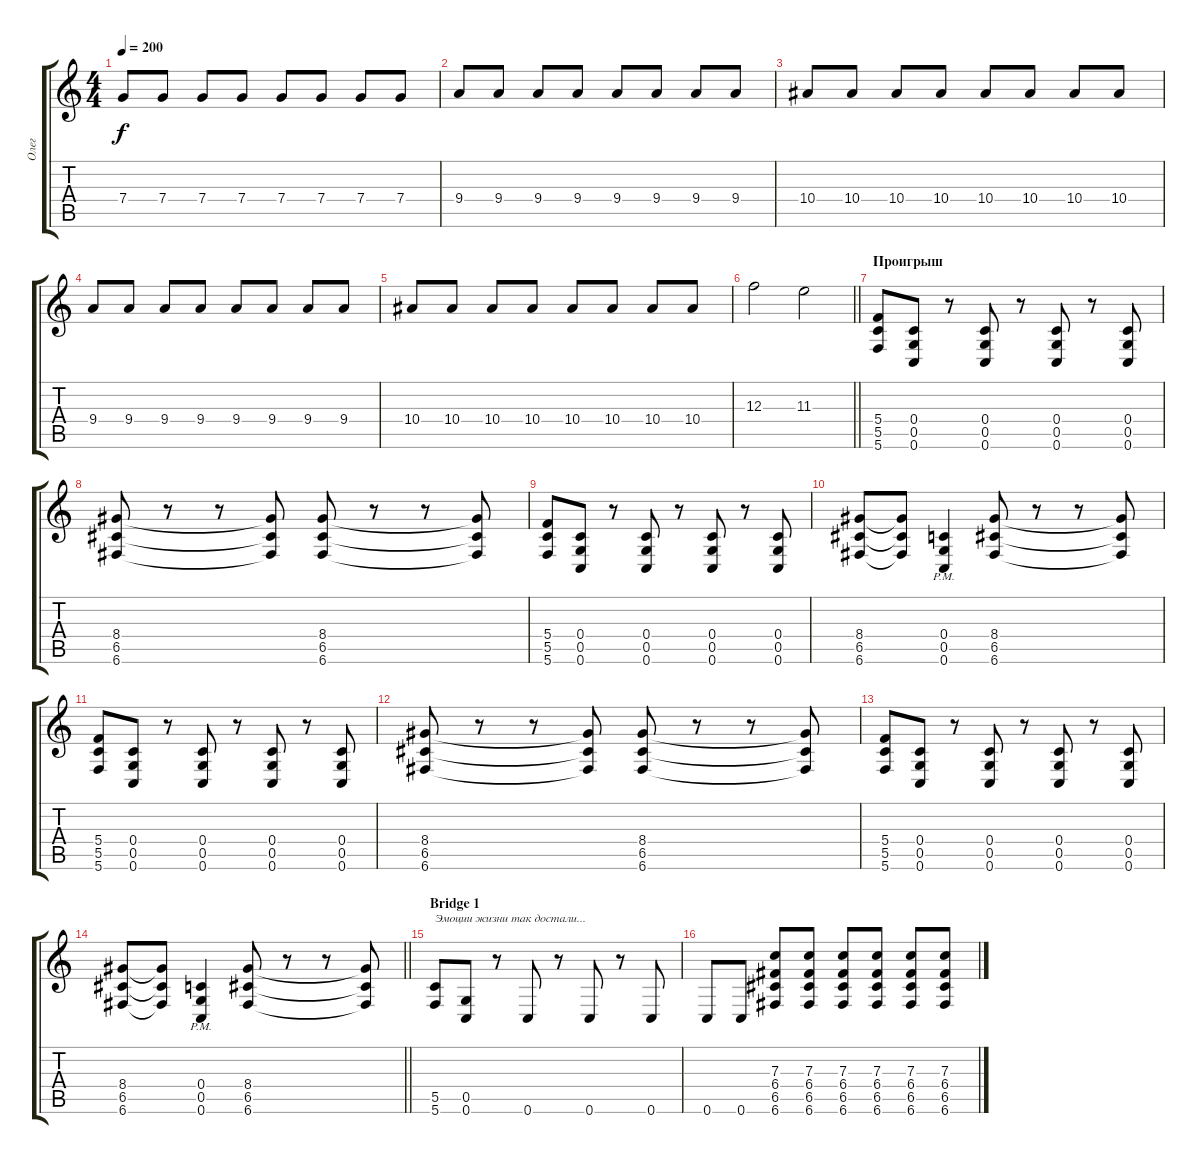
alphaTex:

\track ("Олег" "Олег") {instrument distortionguitar}
\staff {score tabs}
\tuning (D4 A3 F3 C3 G2 C2) {hide}
\ts (4 4)
\tempo 200
\clef g2
\ks c
7.4.8{dy f} 7.4.8 7.4.8 7.4.8 7.4.8 7.4.8 7.4.8 7.4.8 |
9.4.8 9.4.8 9.4.8 9.4.8 9.4.8 9.4.8 9.4.8 9.4.8 |
10.4.8 10.4.8 10.4.8 10.4.8 10.4.8 10.4.8 10.4.8 10.4.8 |
9.4.8 9.4.8 9.4.8 9.4.8 9.4.8 9.4.8 9.4.8 9.4.8 |
10.4.8 10.4.8 10.4.8 10.4.8 10.4.8 10.4.8 10.4.8 10.4.8 |
\barLineRight lightlight
12.3.2 11.3.2 |
\section ("" "Проигрыш")
(5.4 5.5 5.6).8{instrument distortionguitar} (0.4 0.5 0.6).8 r.8 (0.4 0.5 0.6).8 r.8 (0.4 0.5 0.6).8 r.8 (0.4 0.5 0.6).8 |
(8.4 6.5 6.6).8 r.8 r.8 (8.4{t} 6.5{t} 6.6{t}).8 (8.4 6.5 6.6).8 r.8 r.8 (8.4{t} 6.5{t} 6.6{t}).8 |
(5.4 5.5 5.6).8 (0.4 0.5 0.6).8 r.8 (0.4 0.5 0.6).8 r.8 (0.4 0.5 0.6).8 r.8 (0.4 0.5 0.6).8 |
(8.4 6.5 6.6).8 (8.4{t} 6.5{t} 6.6{t}).8 (0.4{pm} 0.5{pm} 0.6{pm}).4 (8.4 6.5 6.6).8 r.8 r.8 (8.4{t} 6.5{t} 6.6{t}).8 |
(5.4 5.5 5.6).8 (0.4 0.5 0.6).8 r.8 (0.4 0.5 0.6).8 r.8 (0.4 0.5 0.6).8 r.8 (0.4 0.5 0.6).8 |
(8.4 6.5 6.6).8 r.8 r.8 (8.4{t} 6.5{t} 6.6{t}).8 (8.4 6.5 6.6).8 r.8 r.8 (8.4{t} 6.5{t} 6.6{t}).8 |
(5.4 5.5 5.6).8 (0.4 0.5 0.6).8 r.8 (0.4 0.5 0.6).8 r.8 (0.4 0.5 0.6).8 r.8 (0.4 0.5 0.6).8 |
\barLineRight lightlight
(8.4 6.5 6.6).8 (8.4{t} 6.5{t} 6.6{t}).8 (0.4{pm} 0.5{pm} 0.6{pm}).4 (8.4 6.5 6.6).8 r.8 r.8 (8.4{t} 6.5{t} 6.6{t}).8 |
\section ("" "Bridge 1")
(5.5 5.6).8{txt "Эмоции жизни так достали..."} (0.5 0.6).8 r.8 0.6.8 r.8 0.6.8 r.8 0.6.8 |
0.6.8 0.6.8 (7.3 6.4 6.5 6.6).8 (7.3 6.4 6.5 6.6).8 (7.3 6.4 6.5 6.6).8 (7.3 6.4 6.5 6.6).8 (7.3 6.4 6.5 6.6).8 (7.3 6.4 6.5 6.6).8
